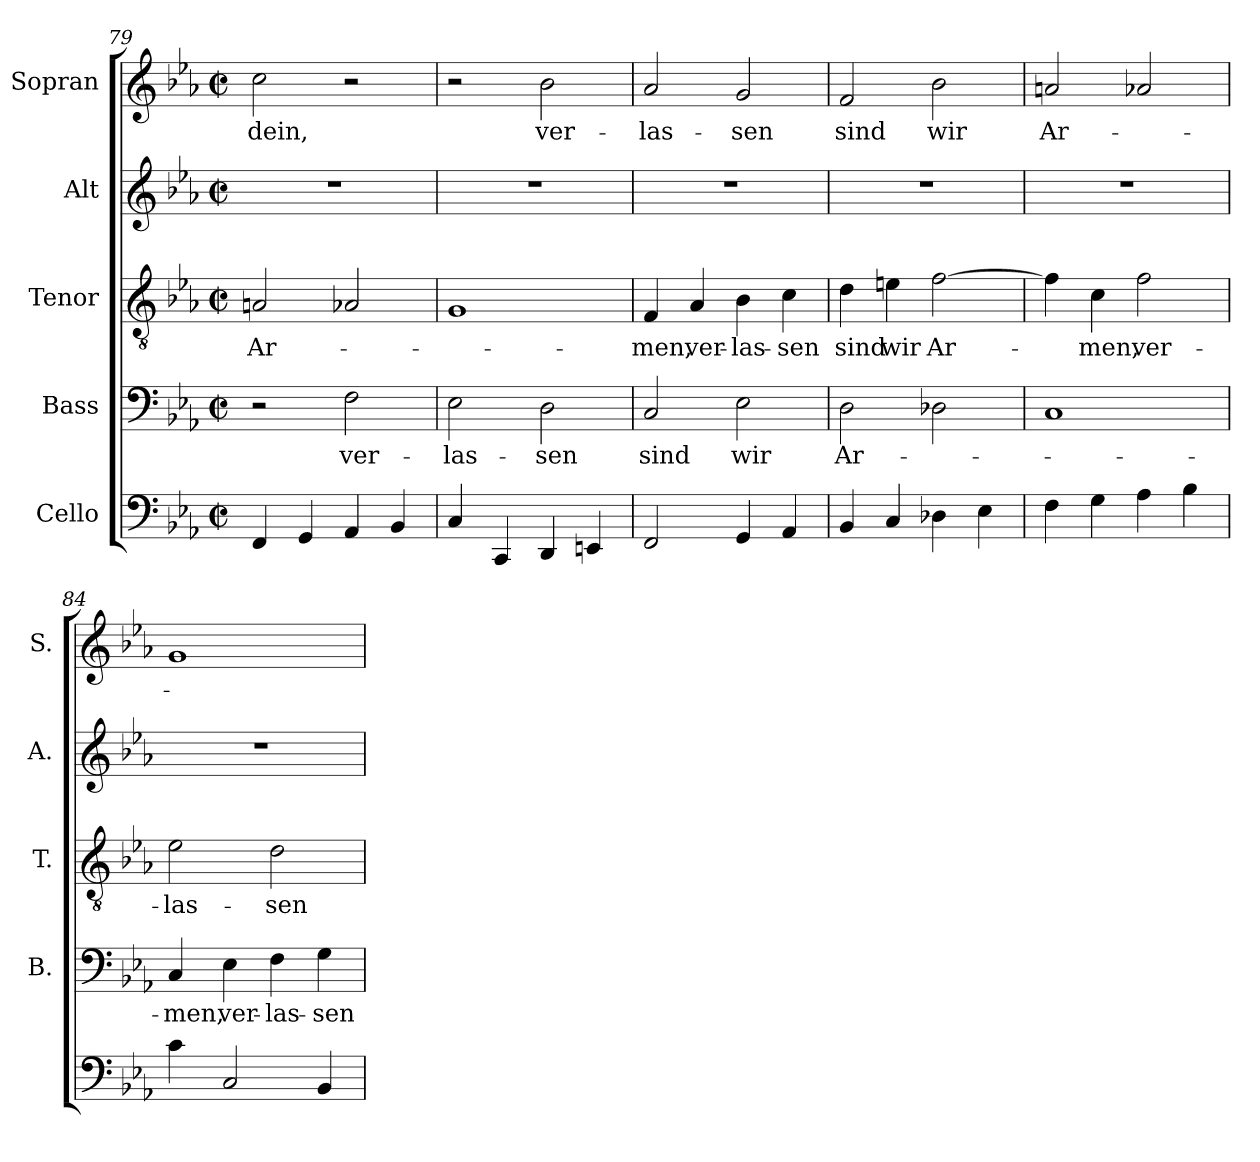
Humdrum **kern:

**kern	**kern	**text	**kern	**text	**kern	**kern	**text
*part5	*part4	*part4	*part3	*part3	*part2	*part1	*part1
*staff5	*staff4	*staff4	*staff3	*staff3	*staff2	*staff1	*staff1
*I"Cello	*I"Bass	*	*I"Tenor	*	*I"Alt	*I"Sopran	*
*	*I'B.	*	*I'T.	*	*I'A.	*I'S.	*
*clefF4	*clefF4	*	*clefGv2	*	*clefG2	*clefG2	*
*	*	*	*ITrd7c12	*	*	*	*
*k[b-e-a-]	*k[b-e-a-]	*	*k[b-e-a-]	*	*k[b-e-a-]	*k[b-e-a-]	*
*E-:	*E-:	*	*E-:	*	*E-:	*E-:	*
*M2/2	*M2/2	*	*M2/2	*	*M2/2	*M2/2	*
*met(c|)	*met(c|)	*	*met(c|)	*	*met(c|)	*met(c|)	*
=79	=79	=79	=79	=79	=79	=79	=79
!	!	!	!	!LO:LY:b:color=#000000	!	!	!
!	!	!	!	!	!	!	!LO:LY:b:color=#000000
4FFi/	2r	.	2AAni/	Ar-	1r	2cci\	dein,
4GGi/	.	.	.	.	.	.	.
!	!	!LO:LY:b:color=#000000	!	!	!	!	!
4AA-i/	2Fi\	ver-	2AA-Xi/	.	.	2r	.
4BB-i/	.	.	.	.	.	.	.
!!LO:LB:g=z
=80	=80	=80	=80	=80	=80	=80	=80
!	!	!LO:LY:b:color=#000000	!	!	!	!	!
4Ci/	2E-i\	-las-	1GGi	.	1r	2r	.
4CCi/	.	.	.	.	.	.	.
!	!	!LO:LY:b:color=#000000	!	!	!	!	!
!	!	!	!	!	!	!	!LO:LY:b:color=#000000
4DDi/	2Di\	-sen	.	.	.	2b-i\	ver-
4EEni/	.	.	.	.	.	.	.
=81	=81	=81	=81	=81	=81	=81	=81
!	!	!LO:LY:b:color=#000000	!	!	!	!	!
!	!	!	!	!LO:LY:b:color=#000000	!	!	!
!	!	!	!	!	!	!	!LO:LY:b:color=#000000
2FFi/	2Ci/	sind	4FFi/	-men,	1r	2a-i/	-las-
!	!	!	!	!LO:LY:b:color=#000000	!	!	!
.	.	.	4AA-i/	ver-	.	.	.
!	!	!LO:LY:b:color=#000000	!	!	!	!	!
!	!	!	!	!LO:LY:b:color=#000000	!	!	!
!	!	!	!	!	!	!	!LO:LY:b:color=#000000
4GGi/	2E-i\	wir	4BB-i\	-las-	.	2gi/	-sen
!	!	!	!	!LO:LY:b:color=#000000	!	!	!
4AA-i/	.	.	4Ci\	-sen	.	.	.
=82	=82	=82	=82	=82	=82	=82	=82
!	!	!LO:LY:b:color=#000000	!	!	!	!	!
!	!	!	!	!LO:LY:b:color=#000000	!	!	!
!	!	!	!	!	!	!	!LO:LY:b:color=#000000
4BB-i/	2Di\	Ar-	4Di\	sind	1r	2fi/	sind
!	!	!	!	!LO:LY:b:color=#000000	!	!	!
4Ci/	.	.	4Eni\	wir	.	.	.
!	!	!	!	!LO:LY:b:color=#000000	!	!	!
!	!	!	!	!	!	!	!LO:LY:b:color=#000000
4D-Xi\	2D-Xi\	.	[>2Fi\	Ar-	.	2b-i\	wir
4E-i\	.	.	.	.	.	.	.
=83	=83	=83	=83	=83	=83	=83	=83
!	!	!	!	!	!	!	!LO:LY:b:color=#000000
4Fi\	1Ci	.	4Fi\]	.	1r	2ani/	Ar-
!	!	!	!	!LO:LY:b:color=#000000	!	!	!
4Gi\	.	.	4Ci\	-men,	.	.	.
!	!	!	!	!LO:LY:b:color=#000000	!	!	!
4A-i\	.	.	2Fi\	ver-	.	2a-Xi/	.
4B-i\	.	.	.	.	.	.	.
=84	=84	=84	=84	=84	=84	=84	=84
!	!	!LO:LY:b:color=#000000	!	!	!	!	!
!	!	!	!	!LO:LY:b:color=#000000	!	!	!
4ci\	4Ci/	-men,	2E-i\	-las-	1r	1gi	.
!	!	!LO:LY:b:color=#000000	!	!	!	!	!
2Ci/	4E-i\	ver-	.	.	.	.	.
!	!	!LO:LY:b:color=#000000	!	!	!	!	!
!	!	!	!	!LO:LY:b:color=#000000	!	!	!
.	4Fi\	-las-	2Di\	-sen	.	.	.
!	!	!LO:LY:b:color=#000000	!	!	!	!	!
4BB-i/	4Gi\	-sen	.	.	.	.	.
=	=	=	=	=	=	=	=
*-	*-	*-	*-	*-	*-	*-	*-
